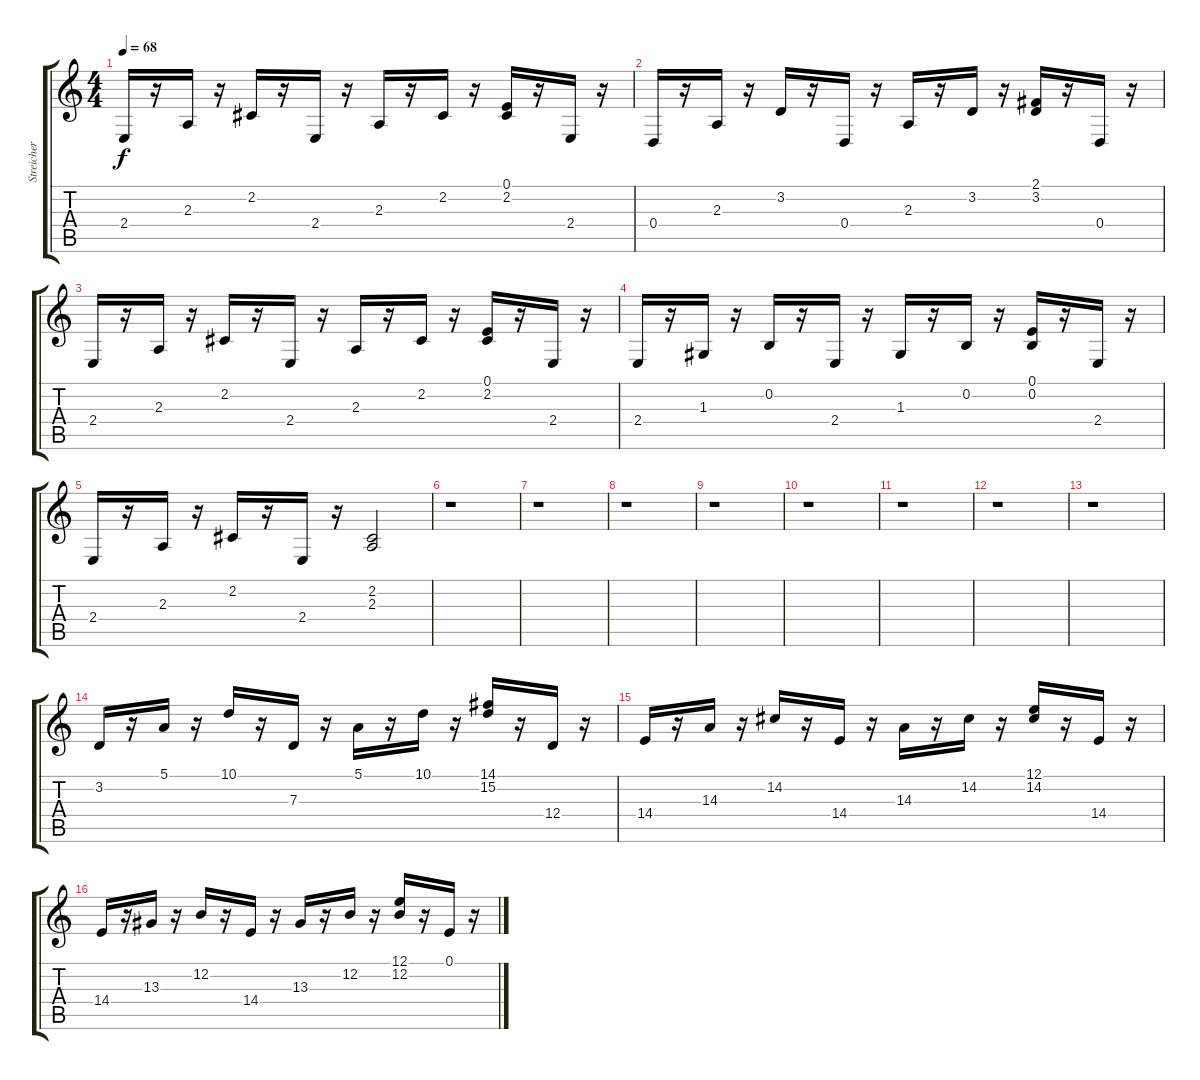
\track ("Streicher" "Streicher") {instrument pizzicatostrings}
\staff {score tabs}
\tuning (E4 B3 G3 D3 A2 E2) {hide}
\ts (4 4)
\tempo 68
\clef g2
\ks c
2.4.16{dy f} r.16 2.3.16 r.16 2.2.16 r.16 2.4.16 r.16 2.3.16 r.16 2.2.16 r.16 (0.1 2.2).16 r.16 2.4.16 r.16 |
0.4.16 r.16 2.3.16 r.16 3.2.16 r.16 0.4.16 r.16 2.3.16 r.16 3.2.16 r.16 (2.1 3.2).16 r.16 0.4.16 r.16 |
2.4.16 r.16 2.3.16 r.16 2.2.16 r.16 2.4.16 r.16 2.3.16 r.16 2.2.16 r.16 (0.1 2.2).16 r.16 2.4.16 r.16 |
2.4.16 r.16 1.3.16 r.16 0.2.16 r.16 2.4.16 r.16 1.3.16 r.16 0.2.16 r.16 (0.1 0.2).16 r.16 2.4.16 r.16 |
2.4.16 r.16 2.3.16 r.16 2.2.16 r.16 2.4.16 r.16 (2.2 2.3).2 |
r.1 |
r.1 |
r.1 |
r.1 |
r.1 |
r.1 |
r.1 |
r.1 |
3.2.16 r.16 5.1.16 r.16 10.1.16 r.16 7.3.16 r.16 5.1.16 r.16 10.1.16 r.16 (14.1 15.2).16 r.16 12.4.16 r.16 |
14.4.16 r.16 14.3.16 r.16 14.2.16 r.16 14.4.16 r.16 14.3.16 r.16 14.2.16 r.16 (12.1 14.2).16 r.16 14.4.16 r.16 |
14.4.16 r.16 13.3.16 r.16 12.2.16 r.16 14.4.16 r.16 13.3.16 r.16 12.2.16 r.16 (12.1 12.2).16 r.16 0.1.16 r.16
